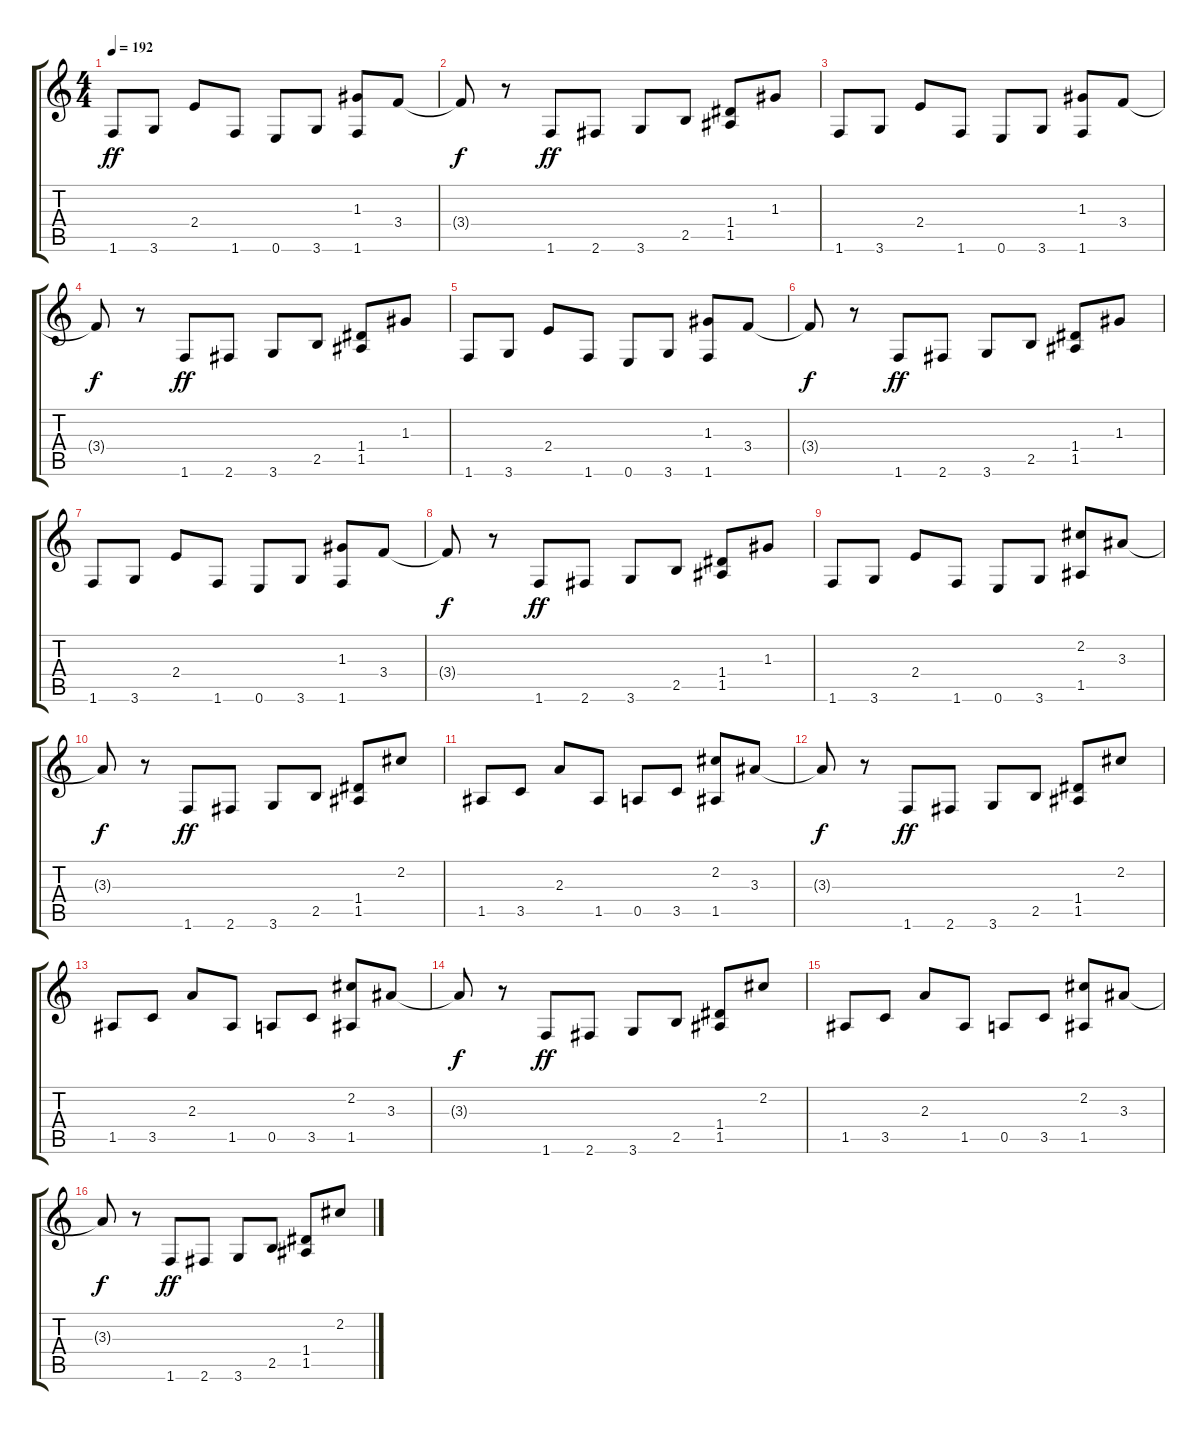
\track "" {instrument distortionguitar}
\staff {score tabs}
\tuning (E4 B3 G3 D3 A2 E2) {hide}
\ts (4 4)
\tempo 192
\clef g2
\ks c
1.6.8{dy ff} 3.6.8 2.4.8 1.6.8 0.6.8 3.6.8 (1.3 1.6).8 3.4.8 |
3.4{t}.8{dy f} r.8 1.6.8{dy ff} 2.6.8 3.6.8 2.5.8 (1.4 1.5).8 1.3.8 |
1.6.8 3.6.8 2.4.8 1.6.8 0.6.8 3.6.8 (1.3 1.6).8 3.4.8 |
3.4{t}.8{dy f} r.8 1.6.8{dy ff} 2.6.8 3.6.8 2.5.8 (1.4 1.5).8 1.3.8 |
1.6.8 3.6.8 2.4.8 1.6.8 0.6.8 3.6.8 (1.3 1.6).8 3.4.8 |
3.4{t}.8{dy f} r.8 1.6.8{dy ff} 2.6.8 3.6.8 2.5.8 (1.4 1.5).8 1.3.8 |
1.6.8 3.6.8 2.4.8 1.6.8 0.6.8 3.6.8 (1.3 1.6).8 3.4.8 |
3.4{t}.8{dy f} r.8 1.6.8{dy ff} 2.6.8 3.6.8 2.5.8 (1.4 1.5).8 1.3.8 |
1.6.8 3.6.8 2.4.8 1.6.8 0.6.8 3.6.8 (2.2 1.5).8 3.3.8 |
3.3{t}.8{dy f} r.8 1.6.8{dy ff} 2.6.8 3.6.8 2.5.8 (1.4 1.5).8 2.2.8 |
1.5.8 3.5.8 2.3.8 1.5.8 0.5.8 3.5.8 (2.2 1.5).8 3.3.8 |
3.3{t}.8{dy f} r.8 1.6.8{dy ff} 2.6.8 3.6.8 2.5.8 (1.4 1.5).8 2.2.8 |
1.5.8 3.5.8 2.3.8 1.5.8 0.5.8 3.5.8 (2.2 1.5).8 3.3.8 |
3.3{t}.8{dy f} r.8 1.6.8{dy ff} 2.6.8 3.6.8 2.5.8 (1.4 1.5).8 2.2.8 |
1.5.8 3.5.8 2.3.8 1.5.8 0.5.8 3.5.8 (2.2 1.5).8 3.3.8 |
3.3{t}.8{dy f} r.8 1.6.8{dy ff} 2.6.8 3.6.8 2.5.8 (1.4 1.5).8 2.2.8
